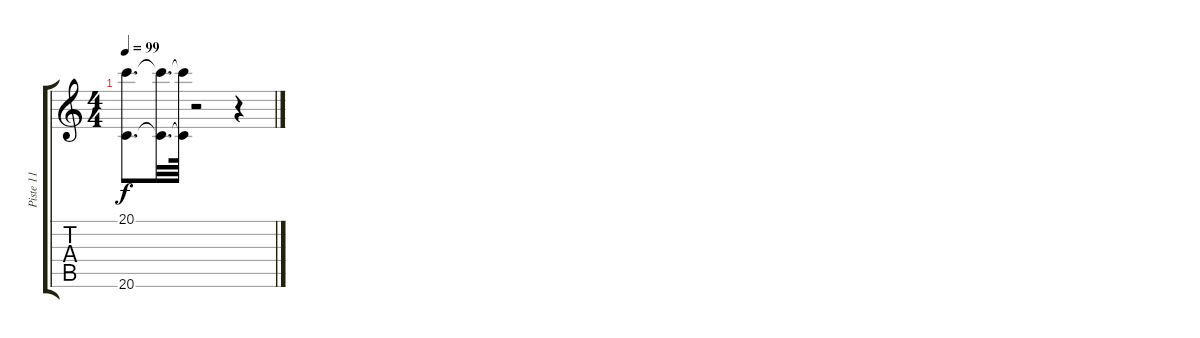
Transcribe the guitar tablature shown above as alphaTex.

\track ("Piste 11" "Piste 11") {instrument brasssection}
\staff {score tabs}
\tuning (E4 B3 G3 D3 A2 E2) {hide}
\ts (4 4)
\tempo 99
\clef g2
\ks c
(20.1{t} 20.6{t}).8{d dy f} (20.1{t} 20.6{t}).32{d} (20.1{t} 20.6{t}).64 r.2 r.4
